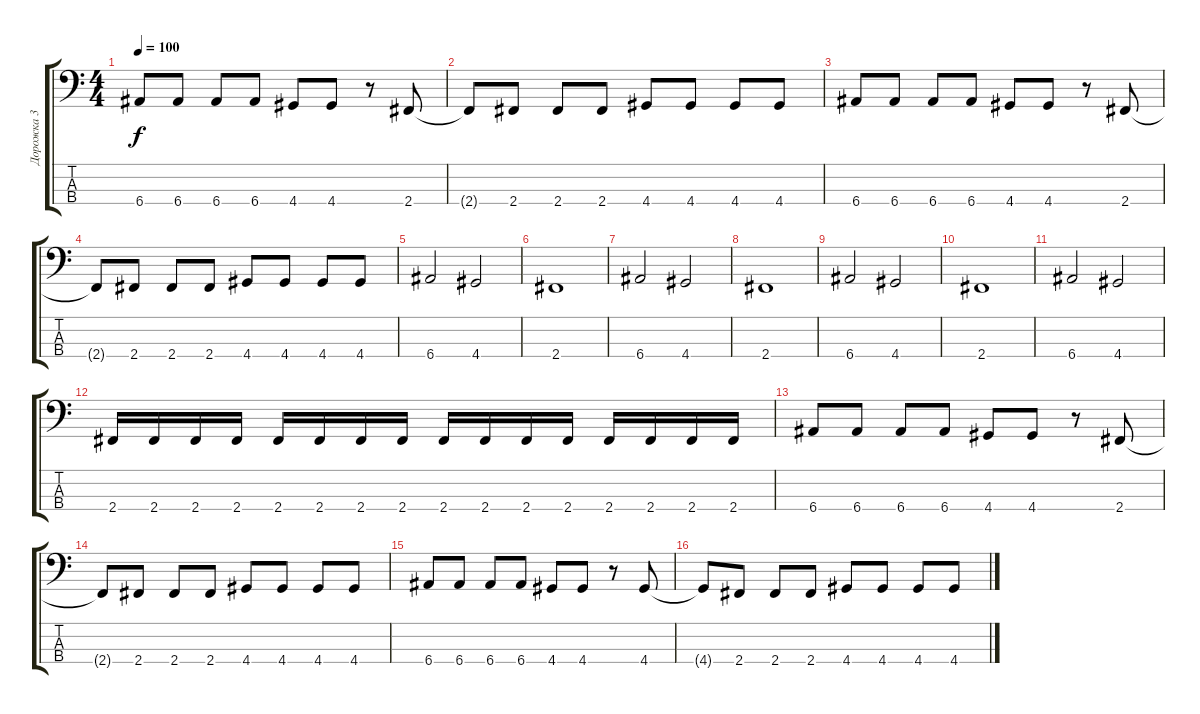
\track ("Дорожка 3" "Дорожка 3") {instrument electricbasspick}
\staff {score tabs}
\tuning (G2 D2 A1 E1) {hide}
\ts (4 4)
\tempo 100
\clef f4
\ks c
6.4.8{dy f} 6.4.8 6.4.8 6.4.8 4.4.8 4.4.8 r.8 2.4.8 |
2.4{t}.8 2.4.8 2.4.8 2.4.8 4.4.8 4.4.8 4.4.8 4.4.8 |
6.4.8 6.4.8 6.4.8 6.4.8 4.4.8 4.4.8 r.8 2.4.8 |
2.4{t}.8 2.4.8 2.4.8 2.4.8 4.4.8 4.4.8 4.4.8 4.4.8 |
6.4.2 4.4.2 |
2.4.1 |
6.4.2 4.4.2 |
2.4.1 |
6.4.2 4.4.2 |
2.4.1 |
6.4.2 4.4.2 |
2.4.16 2.4.16 2.4.16 2.4.16 2.4.16 2.4.16 2.4.16 2.4.16 2.4.16 2.4.16 2.4.16 2.4.16 2.4.16 2.4.16 2.4.16 2.4.16 |
6.4.8 6.4.8 6.4.8 6.4.8 4.4.8 4.4.8 r.8 2.4.8 |
2.4{t}.8 2.4.8 2.4.8 2.4.8 4.4.8 4.4.8 4.4.8 4.4.8 |
6.4.8 6.4.8 6.4.8 6.4.8 4.4.8 4.4.8 r.8 4.4.8 |
4.4{t}.8 2.4.8 2.4.8 2.4.8 4.4.8 4.4.8 4.4.8 4.4.8
